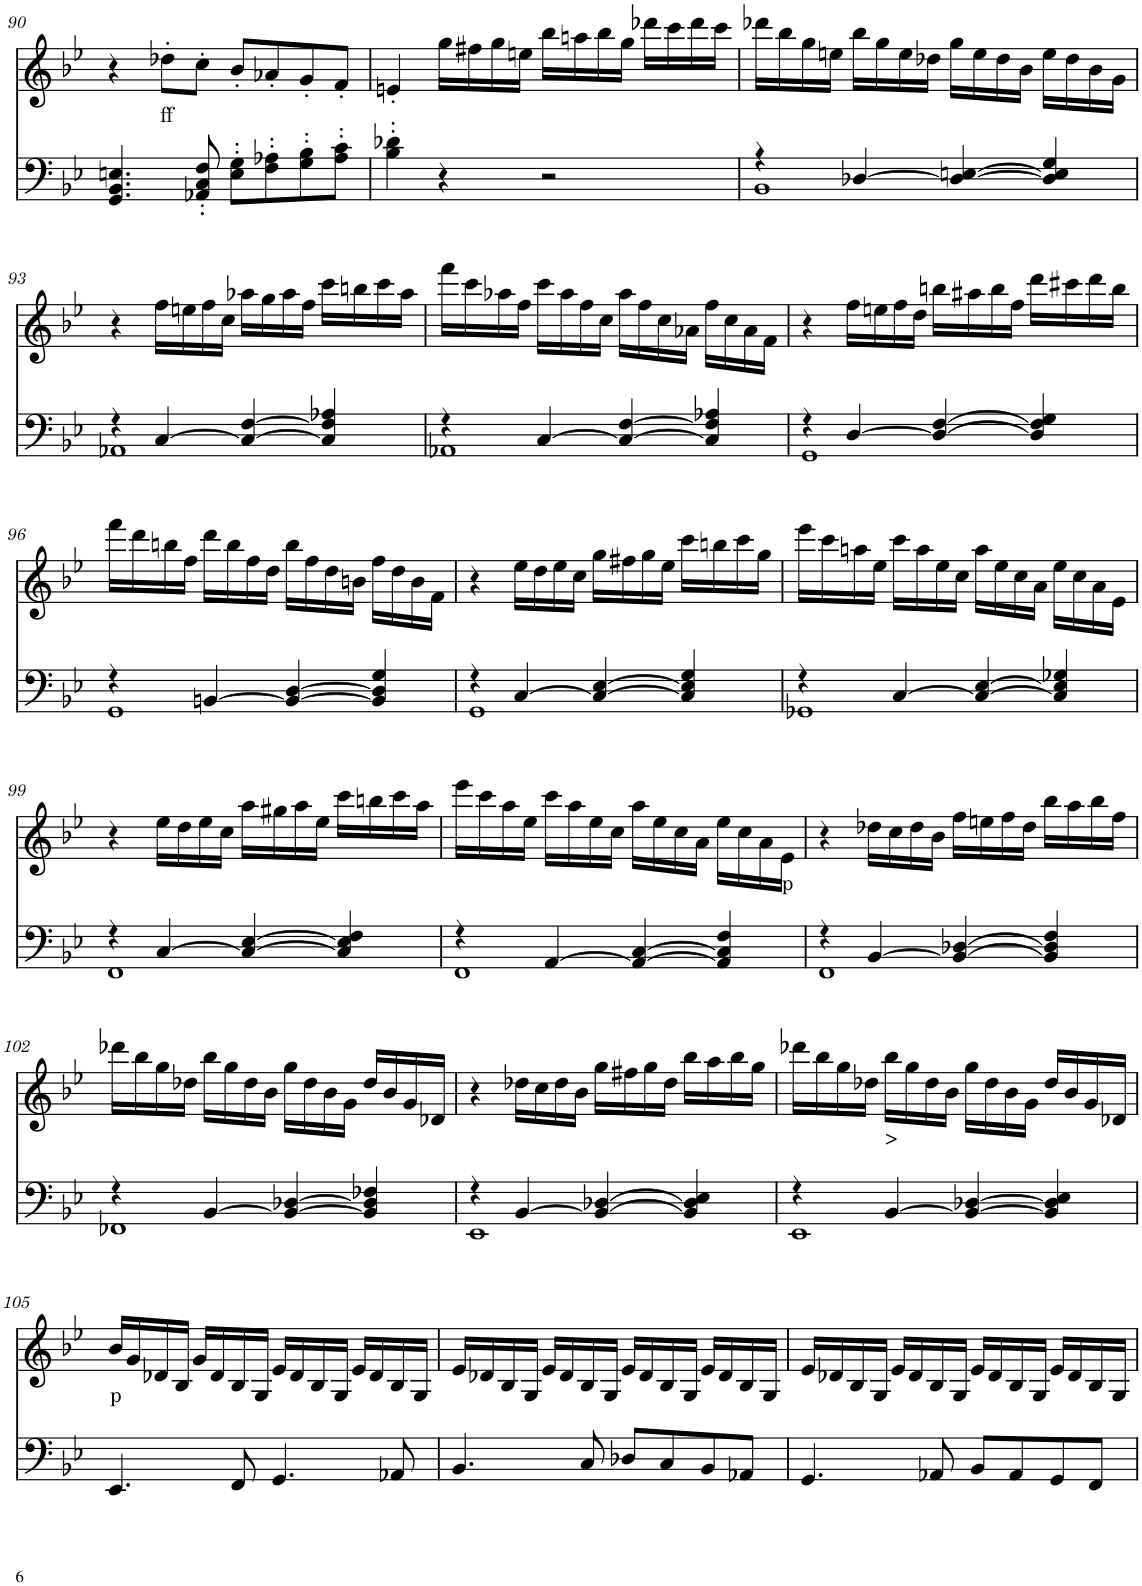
**kern	**kern	**text
*part2	*part1	*part1
*staff2	*staff1	*staff1
*I"Piano	*I"Piano	*
*I'Pno	*I'Pno	*
!!LO:PB:g=z
*clefF4	*clefG2	*
*k[b-e-]	*k[b-e-]	*
*B-:	*B-:	*
*M4/4	*M4/4	*
=90	=90	=90
4.GG/ 4.BB-/ 4.En/	4r	.
!	!	!LO:LY:b
.	8dd-X'\L	ff
8AA-X/' 8C/' 8F/'	8cc'\J	.
8E\' 8G\'L	8b-'/L	.
8F\' 8A-X\'	8a-X'/	.
8G\' 8B-\'	8g'/	.
8A-\' 8c\'J	8f'/J	.
=91	=91	=91
4B-\' 4d-X\'	4en'/	.
4r	16gg\LL	.
.	16ff#X\	.
.	16gg\	.
.	16een\JJ	.
2r	16bb-\LL	.
.	16aan\	.
.	16bb-\	.
.	16gg\JJ	.
.	16ddd-X\LL	.
.	16ccc\	.
.	16ddd-\	.
.	16ccc\JJ	.
=92	=92	=92
*^	*	*
4r	1BB-	16ddd-X\LL	.
.	.	16bb-\	.
.	.	16gg\	.
.	.	16een\JJ	.
[4D-X/	.	16bb-\LL	.
.	.	16gg\	.
.	.	16ee\	.
.	.	16dd-X\JJ	.
4D-/_ [4En/	.	16gg\LL	.
.	.	16ee\	.
.	.	16dd-\	.
.	.	16b-\JJ	.
4D-/] 4E/] 4G/	.	16ee\LL	.
.	.	16dd-\	.
.	.	16b-\	.
.	.	16g\JJ	.
!!LO:LB:g=z
=93	=93	=93	=93
4r	1AA-X	4r	.
[4C/	.	16ff\LL	.
.	.	16een\	.
.	.	16ff\	.
.	.	16cc\JJ	.
4C/_ [4F/	.	16aa-X\LL	.
.	.	16gg\	.
.	.	16aa-\	.
.	.	16ff\JJ	.
4C/] 4F/] 4A-X/	.	16ccc\LL	.
.	.	16bbn\	.
.	.	16ccc\	.
.	.	16aa-\JJ	.
=94	=94	=94	=94
4r	1AA-X	16fff\LL	.
.	.	16ccc\	.
.	.	16aa-X\	.
.	.	16ff\JJ	.
[4C/	.	16ccc\LL	.
.	.	16aa-\	.
.	.	16ff\	.
.	.	16cc\JJ	.
4C/_ [4F/	.	16aa-\LL	.
.	.	16ff\	.
.	.	16cc\	.
.	.	16a-X\JJ	.
4C/] 4F/] 4A-X/	.	16ff\LL	.
.	.	16cc\	.
.	.	16a-\	.
.	.	16f\JJ	.
=95	=95	=95	=95
4r	1GG	4r	.
[4D/	.	16ff\LL	.
.	.	16een\	.
.	.	16ff\	.
.	.	16dd\JJ	.
4D/_ [4F/	.	16bbn\LL	.
.	.	16aa#X\	.
.	.	16bb\	.
.	.	16ff\JJ	.
4D/] 4F/] 4G/	.	16ddd\LL	.
.	.	16ccc#X\	.
.	.	16ddd\	.
.	.	16bb\JJ	.
!!LO:LB:g=z
=96	=96	=96	=96
4r	1GG	16fff\LL	.
.	.	16ddd\	.
.	.	16bbn\	.
.	.	16ff\JJ	.
[4BBn/	.	16ddd\LL	.
.	.	16bb\	.
.	.	16ff\	.
.	.	16dd\JJ	.
4BB/_ [4D/	.	16bb\LL	.
.	.	16ff\	.
.	.	16dd\	.
.	.	16bn\JJ	.
4BB/] 4D/] 4G/	.	16ff\LL	.
.	.	16dd\	.
.	.	16b\	.
.	.	16f\JJ	.
=97	=97	=97	=97
4r	1GG	4r	.
[4C/	.	16ee-\LL	.
.	.	16dd\	.
.	.	16ee-\	.
.	.	16cc\JJ	.
4C/_ [4E-/	.	16gg\LL	.
.	.	16ff#X\	.
.	.	16gg\	.
.	.	16ee-\JJ	.
4C/] 4E-/] 4G/	.	16ccc\LL	.
.	.	16bbn\	.
.	.	16ccc\	.
.	.	16gg\JJ	.
=98	=98	=98	=98
4r	1GG-X	16eee-\LL	.
.	.	16ccc\	.
.	.	16aan\	.
.	.	16ee-\JJ	.
[4C/	.	16ccc\LL	.
.	.	16aa\	.
.	.	16ee-\	.
.	.	16cc\JJ	.
4C/_ [4E-/	.	16aa\LL	.
.	.	16ee-\	.
.	.	16cc\	.
.	.	16a\JJ	.
4C/] 4E-/] 4G-X/	.	16ee-\LL	.
.	.	16cc\	.
.	.	16a\	.
.	.	16e-\JJ	.
!!LO:LB:g=z
=99	=99	=99	=99
4r	1FF	4r	.
[4C/	.	16ee-\LL	.
.	.	16dd\	.
.	.	16ee-\	.
.	.	16cc\JJ	.
4C/_ [4E-/	.	16aa\LL	.
.	.	16gg#X\	.
.	.	16aa\	.
.	.	16ee-\JJ	.
4C/] 4E-/] 4F/	.	16ccc\LL	.
.	.	16bbn\	.
.	.	16ccc\	.
.	.	16aa\JJ	.
=100	=100	=100	=100
4r	1FF	16eee-\LL	.
.	.	16ccc\	.
.	.	16aa\	.
.	.	16ee-\JJ	.
[4AA/	.	16ccc\LL	.
.	.	16aa\	.
.	.	16ee-\	.
.	.	16cc\JJ	.
4AA/_ [4C/	.	16aa\LL	.
.	.	16ee-\	.
.	.	16cc\	.
.	.	16a\JJ	.
4AA/] 4C/] 4F/	.	16ee-\LL	.
.	.	16cc\	.
.	.	16a\	.
!	!	!	!LO:LY:b
.	.	16e-\JJ	p
=101	=101	=101	=101
4r	1FF	4r	.
[4BB-/	.	16dd-X\LL	.
.	.	16cc\	.
.	.	16dd-\	.
.	.	16b-\JJ	.
4BB-/_ [4D-X/	.	16ff\LL	.
.	.	16een\	.
.	.	16ff\	.
.	.	16dd-\JJ	.
4BB-/] 4D-/] 4F/	.	16bb-\LL	.
.	.	16aa\	.
.	.	16bb-\	.
.	.	16ff\JJ	.
!!LO:LB:g=z
=102	=102	=102	=102
4r	1FF-X	16ddd-X\LL	.
.	.	16bb-\	.
.	.	16gg\	.
.	.	16dd-X\JJ	.
[4BB-/	.	16bb-\LL	.
.	.	16gg\	.
.	.	16dd-\	.
.	.	16b-\JJ	.
4BB-/_ [4D-X/	.	16gg\LL	.
.	.	16dd-\	.
.	.	16b-\	.
.	.	16g\JJ	.
4BB-/] 4D-/] 4F-X/	.	16dd-/LL	.
.	.	16b-/	.
.	.	16g/	.
.	.	16d-X/JJ	.
=103	=103	=103	=103
4r	1EE-	4r	.
[4BB-/	.	16dd-X\LL	.
.	.	16cc\	.
.	.	16dd-\	.
.	.	16b-\JJ	.
4BB-/_ [4D-X/	.	16gg\LL	.
.	.	16ff#X\	.
.	.	16gg\	.
.	.	16dd-\JJ	.
4BB-/] 4D-/] 4E-/	.	16bb-\LL	.
.	.	16aa\	.
.	.	16bb-\	.
.	.	16gg\JJ	.
=104	=104	=104	=104
4r	1EE-	16ddd-X\LL	.
.	.	16bb-\	.
.	.	16gg\	.
.	.	16dd-X\JJ	.
!	!	!	!LO:LY:b
[4BB-/	.	16bb-\LL	>
.	.	16gg\	.
.	.	16dd-\	.
.	.	16b-\JJ	.
4BB-/_ [4D-X/	.	16gg\LL	.
.	.	16dd-\	.
.	.	16b-\	.
.	.	16g\JJ	.
4BB-/] 4D-/] 4E-/	.	16dd-/LL	.
.	.	16b-/	.
.	.	16g/	.
.	.	16d-X/JJ	.
*v	*v	*	*
!!LO:LB:g=z
=105	=105	=105
!	!	!LO:LY:b
4.EE-/	16b-/LL	p
.	16g/	.
.	16d-X/	.
.	16B-/JJ	.
.	16g/LL	.
.	16d-/	.
8FF/	16B-/	.
.	16G/JJ	.
4.GG/	16e-/LL	.
.	16d-/	.
.	16B-/	.
.	16G/JJ	.
.	16e-/LL	.
.	16d-/	.
8AA-X/	16B-/	.
.	16G/JJ	.
=106	=106	=106
4.BB-/	16e-/LL	.
.	16d-X/	.
.	16B-/	.
.	16G/JJ	.
.	16e-/LL	.
.	16d-/	.
8C/	16B-/	.
.	16G/JJ	.
8D-X/L	16e-/LL	.
.	16d-/	.
8C/	16B-/	.
.	16G/JJ	.
8BB-/	16e-/LL	.
.	16d-/	.
8AA-X/J	16B-/	.
.	16G/JJ	.
=107	=107	=107
4.GG/	16e-/LL	.
.	16d-X/	.
.	16B-/	.
.	16G/JJ	.
.	16e-/LL	.
.	16d-/	.
8AA-X/	16B-/	.
.	16G/JJ	.
8BB-/L	16e-/LL	.
.	16d-/	.
8AA-/	16B-/	.
.	16G/JJ	.
8GG/	16e-/LL	.
.	16d-/	.
8FF/J	16B-/	.
.	16G/JJ	.
=	=	=
*-	*-	*-
